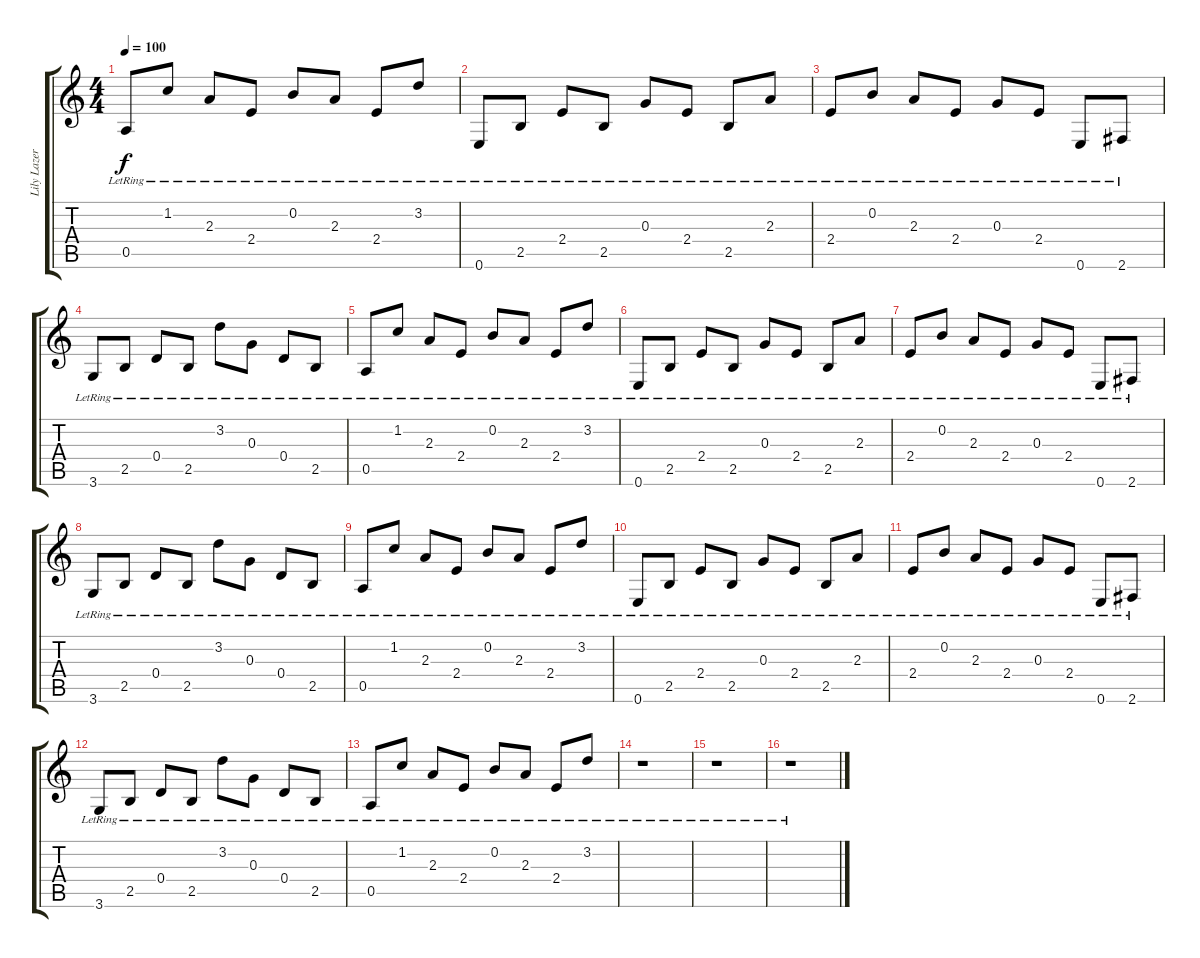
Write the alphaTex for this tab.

\track ("Lily Lazer (Guitar)" "Lily Lazer") {instrument electricguitarjazz}
\staff {score tabs}
\tuning (E4 B3 G3 D3 A2 E2) {hide}
\ts (4 4)
\tempo 100
\clef g2
\ks c
0.5{lr}.8{dy f} 1.2{lr}.8 2.3{lr}.8 2.4{lr}.8 0.2{lr}.8 2.3{lr}.8 2.4{lr}.8 3.2{lr}.8 |
0.6{lr}.8 2.5{lr}.8 2.4{lr}.8 2.5{lr}.8 0.3{lr}.8 2.4{lr}.8 2.5{lr}.8 2.3{lr}.8 |
2.4{lr}.8 0.2{lr}.8 2.3{lr}.8 2.4{lr}.8 0.3{lr}.8 2.4{lr}.8 0.6{lr}.8 2.6{lr}.8 |
3.6{lr}.8 2.5{lr}.8 0.4{lr}.8 2.5{lr}.8 3.2{lr}.8 0.3{lr}.8 0.4{lr}.8 2.5{lr}.8 |
0.5{lr}.8 1.2{lr}.8 2.3{lr}.8 2.4{lr}.8 0.2{lr}.8 2.3{lr}.8 2.4{lr}.8 3.2{lr}.8 |
0.6{lr}.8 2.5{lr}.8 2.4{lr}.8 2.5{lr}.8 0.3{lr}.8 2.4{lr}.8 2.5{lr}.8 2.3{lr}.8 |
2.4{lr}.8 0.2{lr}.8 2.3{lr}.8 2.4{lr}.8 0.3{lr}.8 2.4{lr}.8 0.6{lr}.8 2.6{lr}.8 |
3.6{lr}.8 2.5{lr}.8 0.4{lr}.8 2.5{lr}.8 3.2{lr}.8 0.3{lr}.8 0.4{lr}.8 2.5{lr}.8 |
0.5{lr}.8 1.2{lr}.8 2.3{lr}.8 2.4{lr}.8 0.2{lr}.8 2.3{lr}.8 2.4{lr}.8 3.2{lr}.8 |
0.6{lr}.8 2.5{lr}.8 2.4{lr}.8 2.5{lr}.8 0.3{lr}.8 2.4{lr}.8 2.5{lr}.8 2.3{lr}.8 |
2.4{lr}.8 0.2{lr}.8 2.3{lr}.8 2.4{lr}.8 0.3{lr}.8 2.4{lr}.8 0.6{lr}.8 2.6{lr}.8 |
3.6{lr}.8 2.5{lr}.8 0.4{lr}.8 2.5{lr}.8 3.2{lr}.8 0.3{lr}.8 0.4{lr}.8 2.5{lr}.8 |
0.5{lr}.8 1.2{lr}.8 2.3{lr}.8 2.4{lr}.8 0.2{lr}.8 2.3{lr}.8 2.4{lr}.8 3.2{lr}.8 |
r.1 |
r.1 |
r.1
